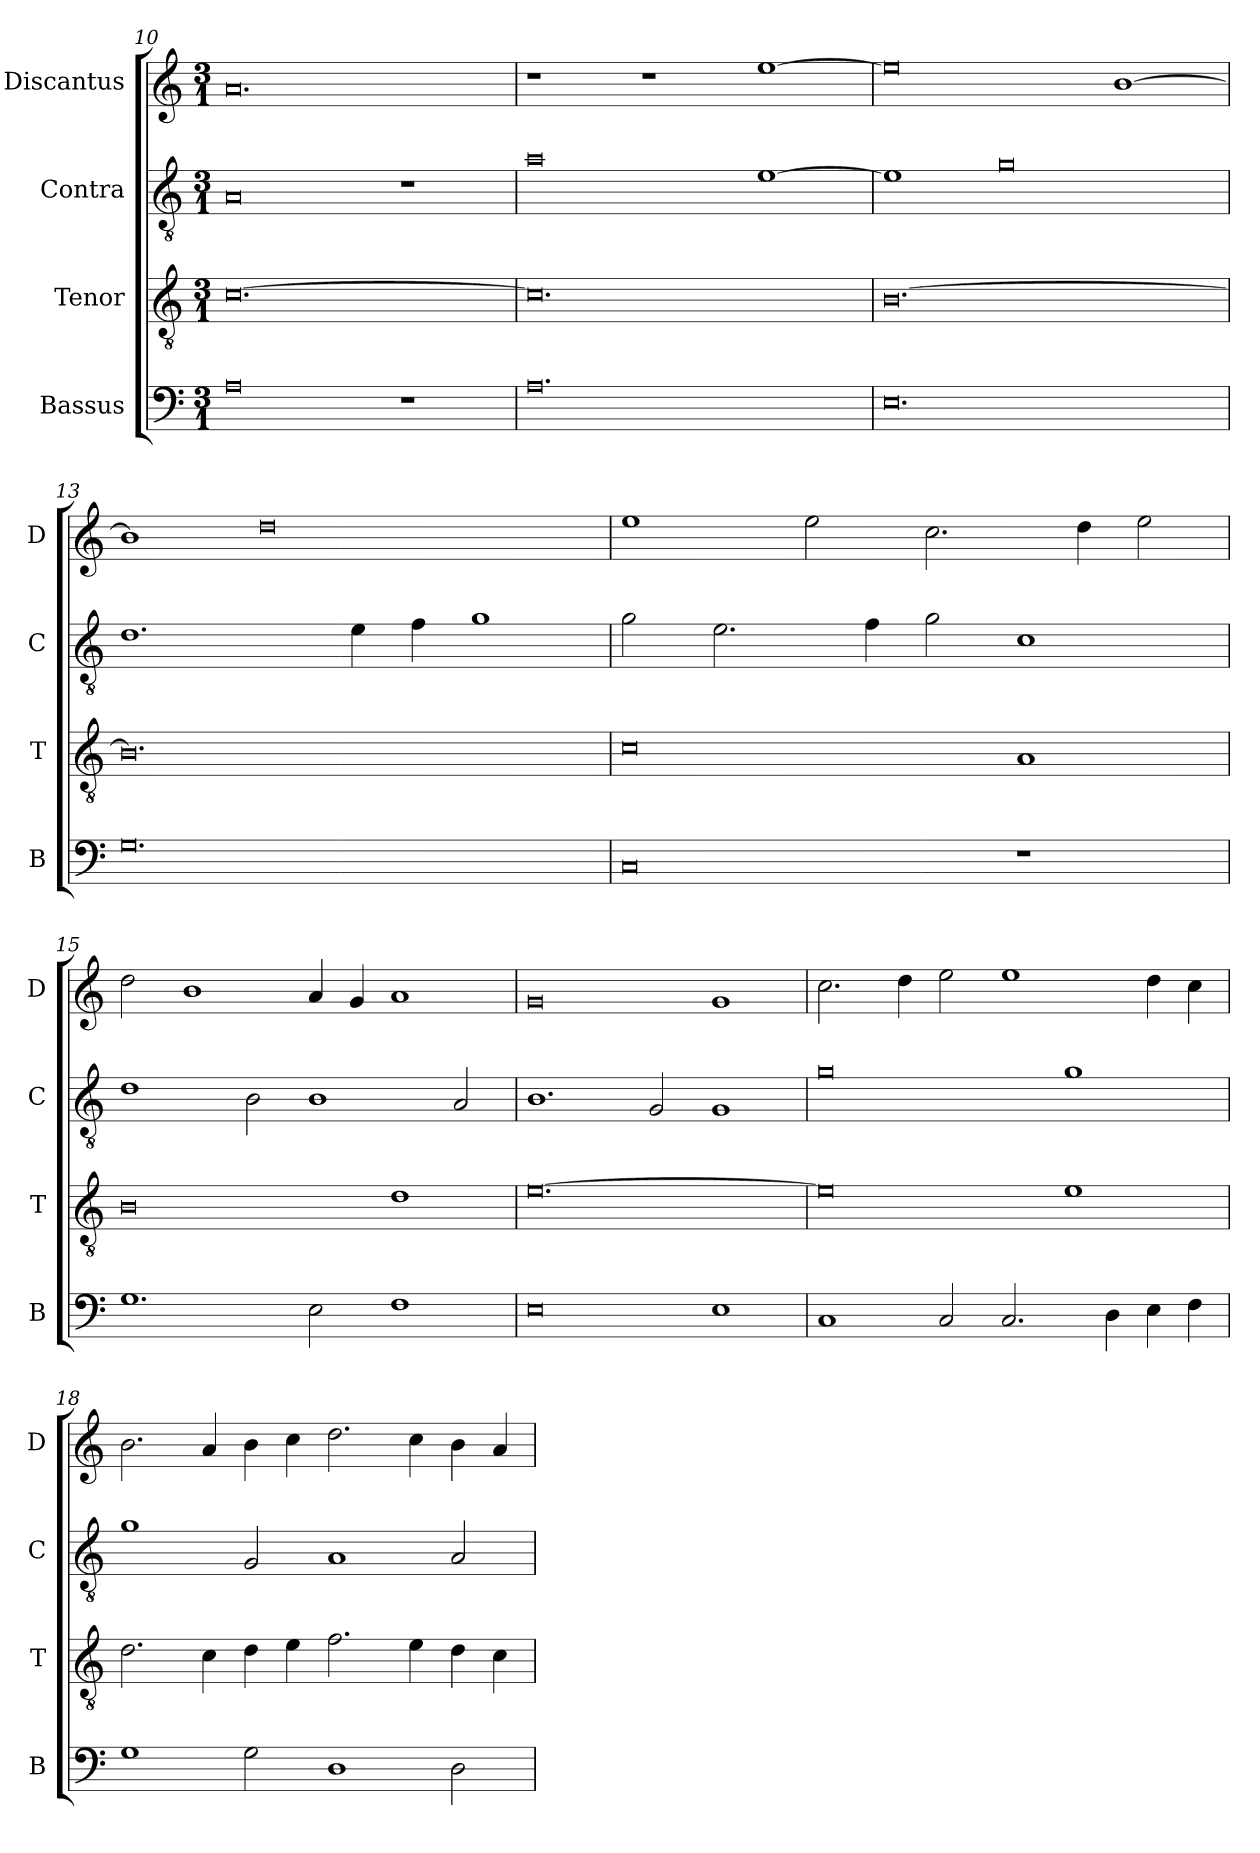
**kern	**kern	**kern	**kern
*part4	*part3	*part2	*part1
*staff4	*staff3	*staff2	*staff1
*I"Bassus	*I"Tenor	*I"Contra	*I"Discantus
*I'B	*I'T	*I'C	*I'D
*clefF4	*clefGv2	*clefGv2	*clefG2
*k[]	*k[]	*k[]	*k[]
*M3/1	*M3/1	*M3/1	*M3/1
=10	=10	=10	=10
0A	[0.c	0A	0.a
1r	.	1r	.
=11	=11	=11	=11
0.A	0.c]	0a	1r
.	.	.	1r
.	.	[1e	[1ee
=12	=12	=12	=12
0.E	[0.B	1e]	0ee]
.	.	0g	.
.	.	.	[1b
=13	=13	=13	=13
0.G	0.B]	1.d	1b]
.	.	.	0dd
.	.	4e\	.
.	.	4f\	.
.	.	1g	.
=14	=14	=14	=14
0C	0c	2g\	1ee
.	.	2.e\	.
.	.	.	2ee\
.	.	4f\	.
.	.	2g\	2.cc\
1r	1A	1c	.
.	.	.	4dd\
.	.	.	2ee\
=15	=15	=15	=15
1.G	0B	1d	2dd\
.	.	.	1b
.	.	2B\	.
2E\	.	1B	4a/
.	.	.	4g/
1F	1d	.	1a
.	.	2A/	.
=16	=16	=16	=16
0E	[0.e	1.B	0g
.	.	2G/	.
1E	.	1G	1g
=17	=17	=17	=17
1C	0e]	0g	2.cc\
.	.	.	4dd\
2C/	.	.	2ee\
2.C/	.	.	1ee
.	1e	1g	.
4D\	.	.	.
4E\	.	.	4dd\
4F\	.	.	4cc\
=18	=18	=18	=18
1G	2.d\	1g	2.b\
.	4c\	.	4a/
2G\	4d\	2G/	4b\
.	4e\	.	4cc\
1D	2.f\	1A	2.dd\
.	4e\	.	4cc\
2D\	4d\	2A/	4b\
.	4c\	.	4a/
=	=	=	=
*-	*-	*-	*-
